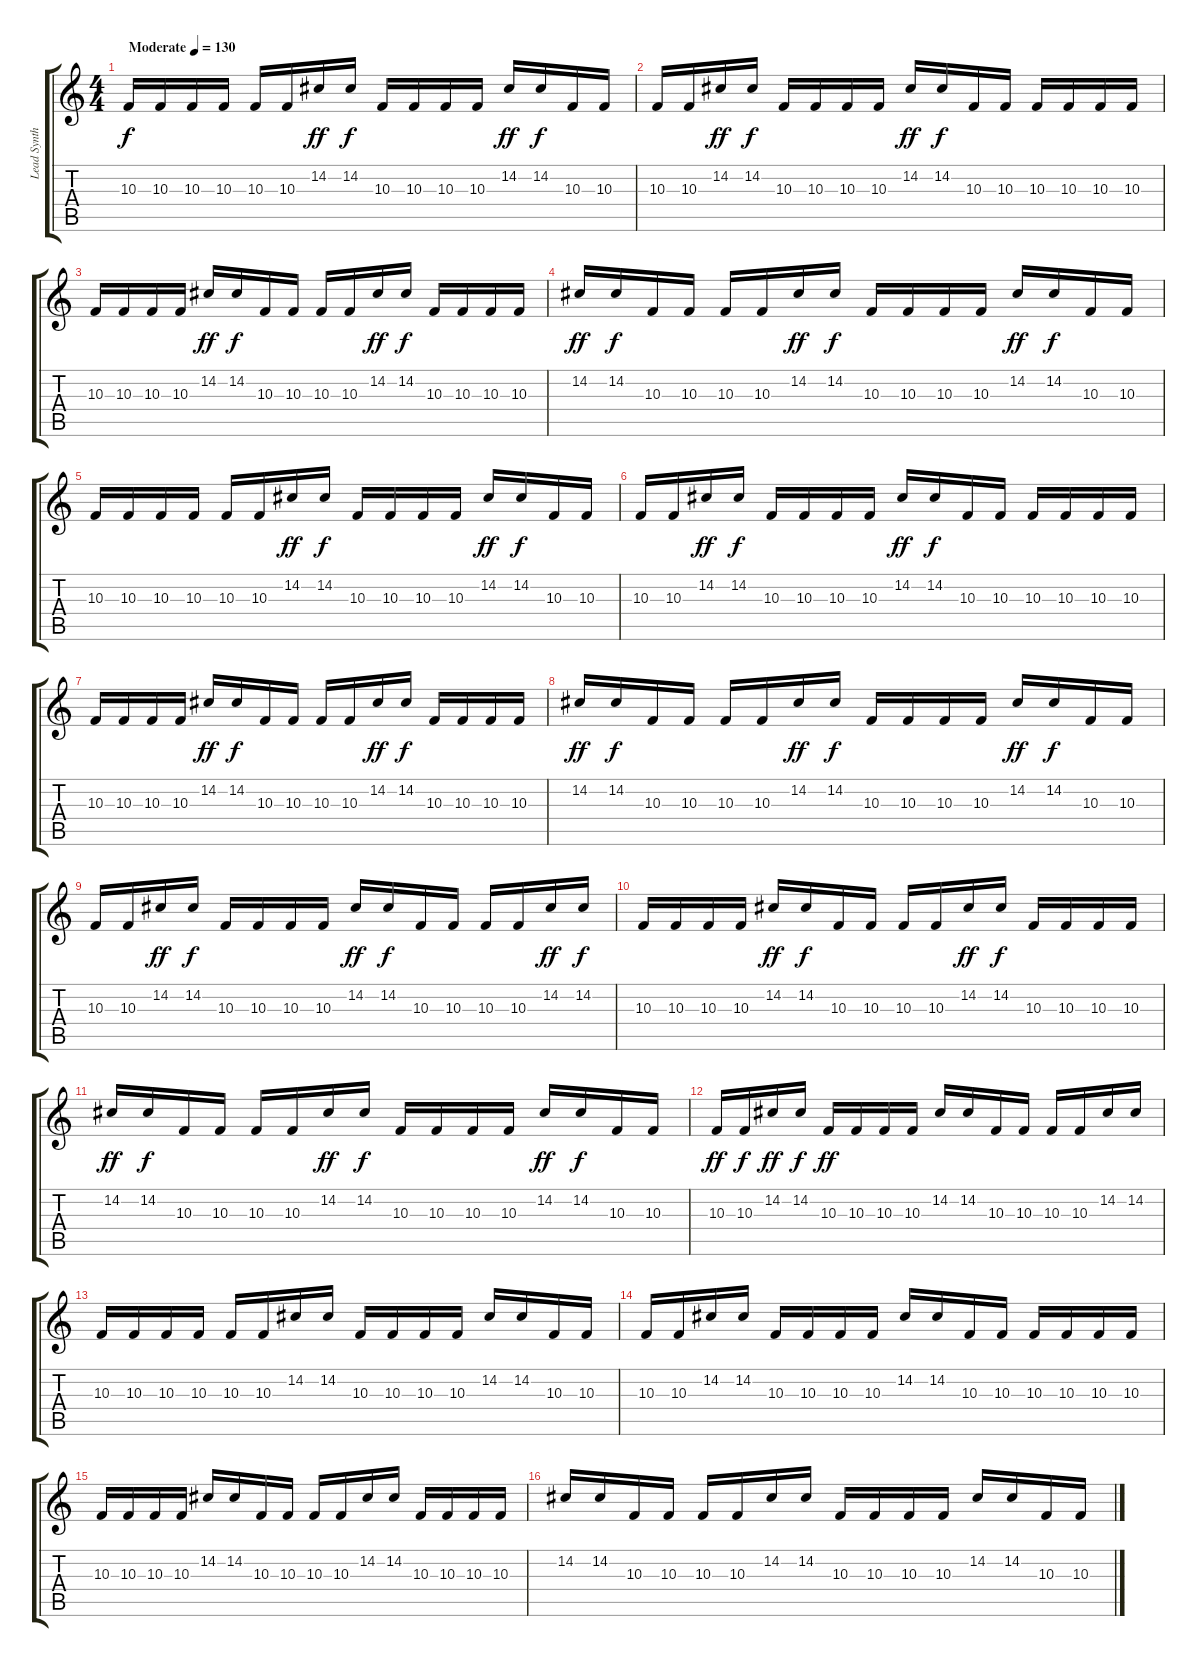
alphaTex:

\track ("Lead Synth #1" "Lead Synth") {instrument lead2sawtooth}
\staff {score tabs}
\tuning (E4 B3 G3 D3 A2 E2) {hide}
\ts (4 4)
\tempo (130 "Moderate")
\clef g2
\ks c
10.3.16{dy f instrument lead2sawtooth} 10.3.16 10.3.16 10.3.16 10.3.16 10.3.16 14.2.16{dy ff} 14.2.16{dy f} 10.3.16 10.3.16 10.3.16 10.3.16 14.2.16{dy ff} 14.2.16{dy f} 10.3.16 10.3.16 |
10.3.16 10.3.16 14.2.16{dy ff} 14.2.16{dy f} 10.3.16 10.3.16 10.3.16 10.3.16 14.2.16{dy ff} 14.2.16{dy f} 10.3.16 10.3.16 10.3.16 10.3.16 10.3.16 10.3.16 |
10.3.16 10.3.16 10.3.16 10.3.16 14.2.16{dy ff} 14.2.16{dy f} 10.3.16 10.3.16 10.3.16 10.3.16 14.2.16{dy ff} 14.2.16{dy f} 10.3.16 10.3.16 10.3.16 10.3.16 |
14.2.16{dy ff} 14.2.16{dy f} 10.3.16 10.3.16 10.3.16 10.3.16 14.2.16{dy ff} 14.2.16{dy f} 10.3.16 10.3.16 10.3.16 10.3.16 14.2.16{dy ff} 14.2.16{dy f} 10.3.16 10.3.16 |
10.3.16 10.3.16 10.3.16 10.3.16 10.3.16 10.3.16 14.2.16{dy ff} 14.2.16{dy f} 10.3.16 10.3.16 10.3.16 10.3.16 14.2.16{dy ff} 14.2.16{dy f} 10.3.16 10.3.16 |
10.3.16 10.3.16 14.2.16{dy ff} 14.2.16{dy f} 10.3.16 10.3.16 10.3.16 10.3.16 14.2.16{dy ff} 14.2.16{dy f} 10.3.16 10.3.16 10.3.16 10.3.16 10.3.16 10.3.16 |
10.3.16 10.3.16 10.3.16 10.3.16 14.2.16{dy ff} 14.2.16{dy f} 10.3.16 10.3.16 10.3.16 10.3.16 14.2.16{dy ff} 14.2.16{dy f} 10.3.16 10.3.16 10.3.16 10.3.16 |
14.2.16{dy ff} 14.2.16{dy f} 10.3.16 10.3.16 10.3.16 10.3.16 14.2.16{dy ff} 14.2.16{dy f} 10.3.16 10.3.16 10.3.16 10.3.16 14.2.16{dy ff} 14.2.16{dy f} 10.3.16 10.3.16 |
10.3.16 10.3.16 14.2.16{dy ff} 14.2.16{dy f} 10.3.16 10.3.16 10.3.16 10.3.16 14.2.16{dy ff} 14.2.16{dy f} 10.3.16 10.3.16 10.3.16 10.3.16 14.2.16{dy ff} 14.2.16{dy f} |
10.3.16 10.3.16 10.3.16 10.3.16 14.2.16{dy ff} 14.2.16{dy f} 10.3.16 10.3.16 10.3.16 10.3.16 14.2.16{dy ff} 14.2.16{dy f} 10.3.16 10.3.16 10.3.16 10.3.16 |
14.2.16{dy ff} 14.2.16{dy f} 10.3.16 10.3.16 10.3.16 10.3.16 14.2.16{dy ff} 14.2.16{dy f} 10.3.16 10.3.16 10.3.16 10.3.16 14.2.16{dy ff} 14.2.16{dy f} 10.3.16 10.3.16 |
10.3.16{dy ff} 10.3.16{dy f} 14.2.16{dy ff} 14.2.16{dy f} 10.3.16{dy ff} 10.3.16 10.3.16 10.3.16 14.2.16 14.2.16 10.3.16 10.3.16 10.3.16 10.3.16 14.2.16 14.2.16 |
10.3.16 10.3.16 10.3.16 10.3.16 10.3.16 10.3.16 14.2.16 14.2.16 10.3.16 10.3.16 10.3.16 10.3.16 14.2.16 14.2.16 10.3.16 10.3.16 |
10.3.16 10.3.16 14.2.16 14.2.16 10.3.16 10.3.16 10.3.16 10.3.16 14.2.16 14.2.16 10.3.16 10.3.16 10.3.16 10.3.16 10.3.16 10.3.16 |
10.3.16 10.3.16 10.3.16 10.3.16 14.2.16 14.2.16 10.3.16 10.3.16 10.3.16 10.3.16 14.2.16 14.2.16 10.3.16 10.3.16 10.3.16 10.3.16 |
14.2.16 14.2.16 10.3.16 10.3.16 10.3.16 10.3.16 14.2.16 14.2.16 10.3.16 10.3.16 10.3.16 10.3.16 14.2.16 14.2.16 10.3.16 10.3.16
